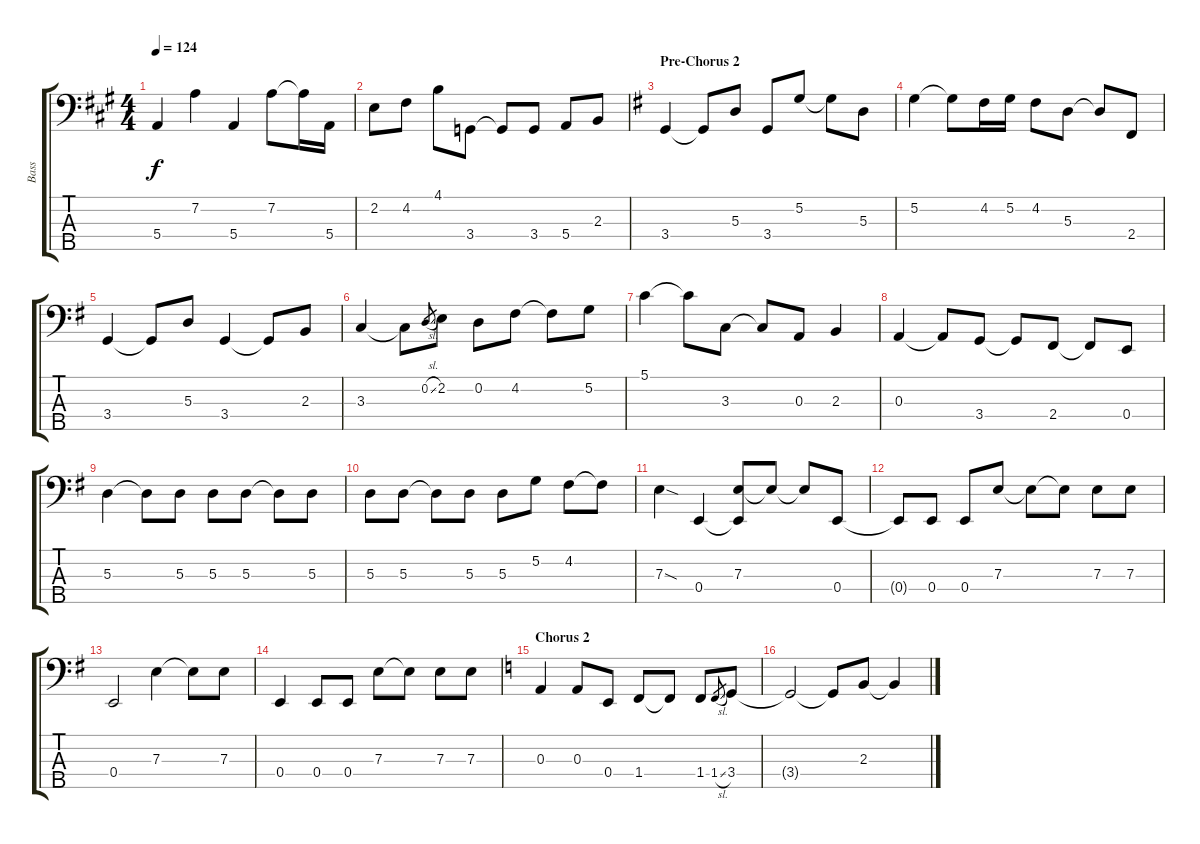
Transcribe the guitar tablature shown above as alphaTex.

\track ("Bass" "Bass") {instrument electricbassfinger}
\staff {score tabs}
\tuning (G2 D2 A1 E1 B0) {hide}
\ts (4 4)
\tempo 124
\clef f4
\ks a
5.4.4{dy f} 7.2.4 5.4.4 7.2.8 7.2{t}.16 5.4.16 |
2.2.8 4.2.8 4.1.8 3.4.8 3.4{t}.8 3.4.8 5.4.8 2.3.8 |
\section ("" "Pre-Chorus 2")
\ks g
3.4.4 3.4{t}.8 5.3.8 3.4.8 5.2.8 5.2{t}.8 5.3.8 |
5.2.4 5.2{t}.8 4.2.16 5.2.16 4.2.8 5.3.8 5.3{t}.8 2.4.8 |
3.4.4 3.4{t}.8 5.3.8 3.4.4 3.4{t}.8 2.3.8 |
3.3.4 3.3{t}.8 0.2{sl}.8{gr} 2.2.8 0.2.8 4.2.8 4.2{t}.8 5.2.8 |
5.1.4 5.1{t}.8 3.3.8 3.3{t}.8 0.3.8 2.3.4 |
0.3.4 0.3{t}.8 3.4.8 3.4{t}.8 2.4.8 2.4{t}.8 0.4.8 |
5.3.4 5.3{t}.8 5.3.8 5.3.8 5.3.8 5.3{t}.8 5.3.8 |
5.3.8 5.3.8 5.3{t}.8 5.3.8 5.3.8 5.2.8 4.2.8 4.2{t}.8 |
7.3{sod}.4 0.4.4 (7.3 0.4{t}).8 7.3{t}.8 7.3{t}.8 0.4.8 |
0.4{t}.8 0.4.8 0.4.8 7.3.8 7.3{t}.8 7.3{t}.8 7.3.8 7.3.8 |
0.4.2 7.3.4 7.3{t}.8 7.3.8 |
0.4.4 0.4.8 0.4.8 7.3.8 7.3{t}.8 7.3.8 7.3.8 |
\section ("" "Chorus 2")
\ks aminor
0.3.4 0.3.8 0.4.8 1.4.8 1.4{t}.8 1.4.8 1.4{sl}.8{gr} 3.4.8 |
3.4{t}.2 3.4{t}.8 2.3.8 2.3{t}.4
